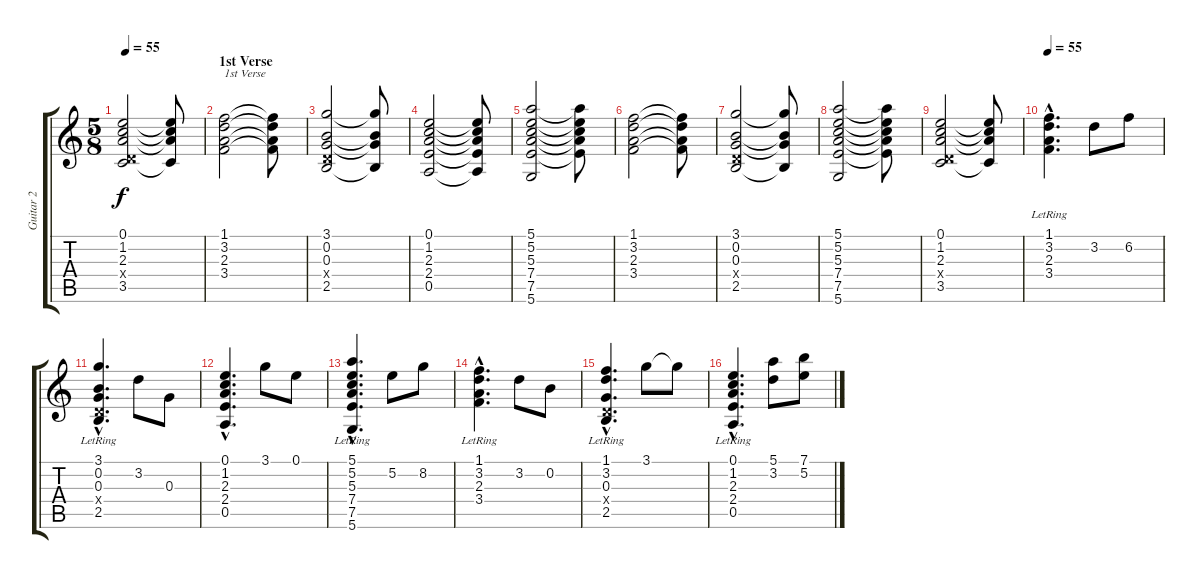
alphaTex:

\track ("Guitar 2" "Guitar 2") {instrument acousticguitarsteel}
\staff {score tabs}
\tuning (E4 B3 G3 D3 A2 D2) {hide}
\ts (5 8)
\tempo 55
\clef g2
\ks c
(0.1 1.2 2.3 0.4{x} 3.5).2{dy f} (0.1{t} 1.2{t} 2.3{t} 3.5{t}).8 |
\section ("" "1st Verse")
(1.1 3.2 2.3 3.4).2{txt "1st Verse"} (1.1{t} 3.2{t} 2.3{t} 3.4{t}).8 |
(3.1 0.2 0.3 0.4{x} 2.5).2 (3.1{t} 0.2{t} 0.3{t} 2.5{t}).8 |
(0.1 1.2 2.3 2.4 0.5).2 (0.1{t} 1.2{t} 2.3{t} 2.4{t} 0.5{t}).8 |
(5.1 5.2 5.3 7.4 7.5 5.6).2 (5.1{t} 5.2{t} 5.3{t} 7.4{t} 7.5{t}).8 |
(1.1 3.2 2.3 3.4).2 (1.1{t} 3.2{t} 2.3{t} 3.4{t}).8 |
(3.1 0.2 0.3 0.4{x} 2.5).2 (3.1{t} 0.2{t} 0.3{t} 2.5{t}).8 |
(5.1 5.2 5.3 7.4 7.5 5.6).2 (5.1{t} 5.2{t} 5.3{t} 7.4{t} 7.5{t}).8 |
(0.1 1.2 2.3 0.4{x} 3.5).2 (0.1{t} 1.2{t} 2.3{t} 3.5{t}).8 |
\tempo 55
(1.1{hac lr} 3.2{hac lr} 2.3{hac lr} 3.4{hac lr}).4{d} 3.2.8 6.2.8 |
(3.1{hac} 0.2{hac} 0.3{hac lr} 0.4{hac x} 2.5{hac lr}).4{d} 3.2.8 0.3.8 |
(0.1{hac} 1.2{hac} 2.3{hac} 2.4{hac} 0.5{hac}).4{d} 3.1.8 0.1.8 |
(5.1{hac} 5.2{hac lr} 5.3{hac lr} 7.4{hac lr} 7.5{hac} 5.6{hac}).4{d} 5.2.8 8.2.8 |
(1.1{hac} 3.2{hac lr} 2.3{hac lr} 3.4{hac lr}).4{d} 3.2.8 0.2.8 |
(1.1{hac} 3.2{hac lr} 0.3{hac lr} 0.4{hac x} 2.5{hac lr}).4{d} 3.1.8 3.1{t}.8 |
(0.1{hac} 1.2{hac} 2.3{hac} 2.4{hac lr} 0.5{hac lr}).4{d} (5.1 3.2).8 (7.1 5.2).8
